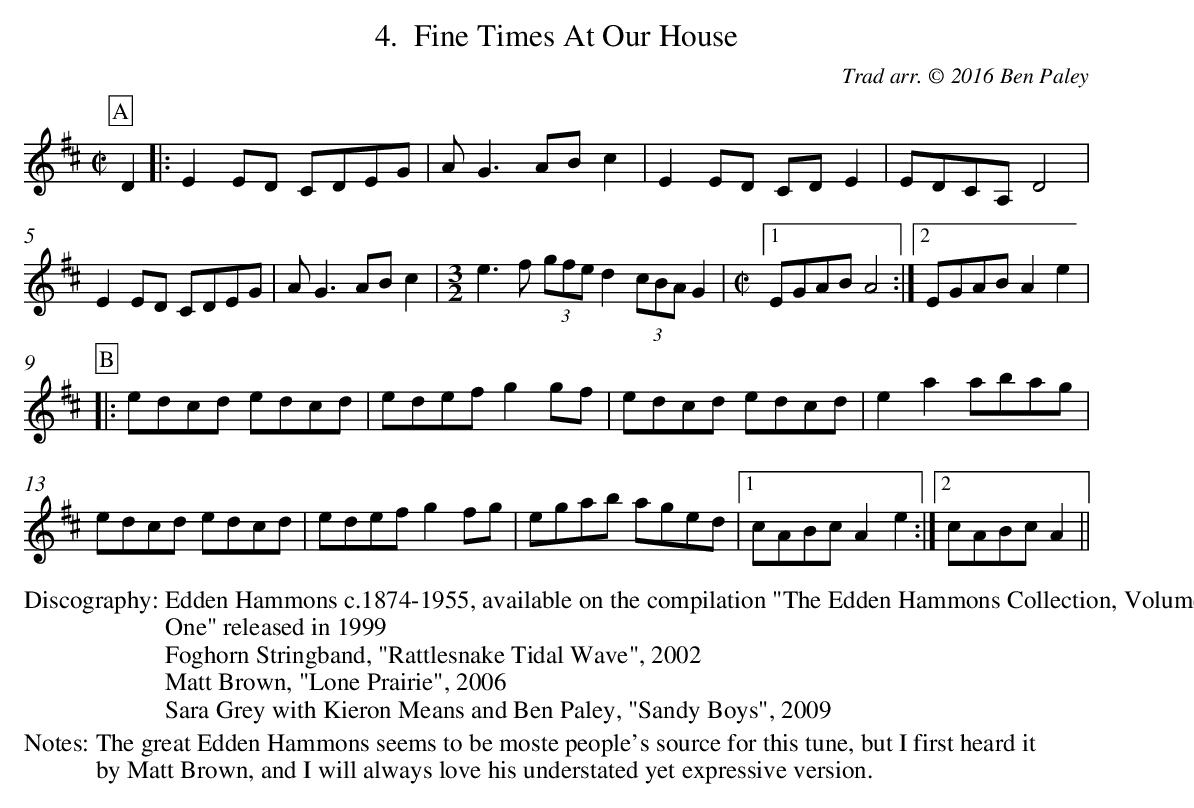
X:1
T:Fine Times At Our House
L:1/8
M:C|
C:Trad arr. © 2016 Ben Paley
K:A Mixolydian
P:A
D2 |: E2 ED CDEG | AG3 AB c2 | E2 ED CD E2 | EDCA, D4 |
E2 ED CDEG | AG3 AB c2 |\
M:3/2
e3f (3gfe d2 (3cBA G2 |\
M:C|
[1 EGAB A4 :|[2 EGAB A2 e2 |
P:B
|: edcd edcd | edef g2 gf | edcd edcd | e2 a2 abag |
edcd edcd | edef g2 fg | egab aged |[1 cABc A2 e2 :|[2 cABc A2 ||
